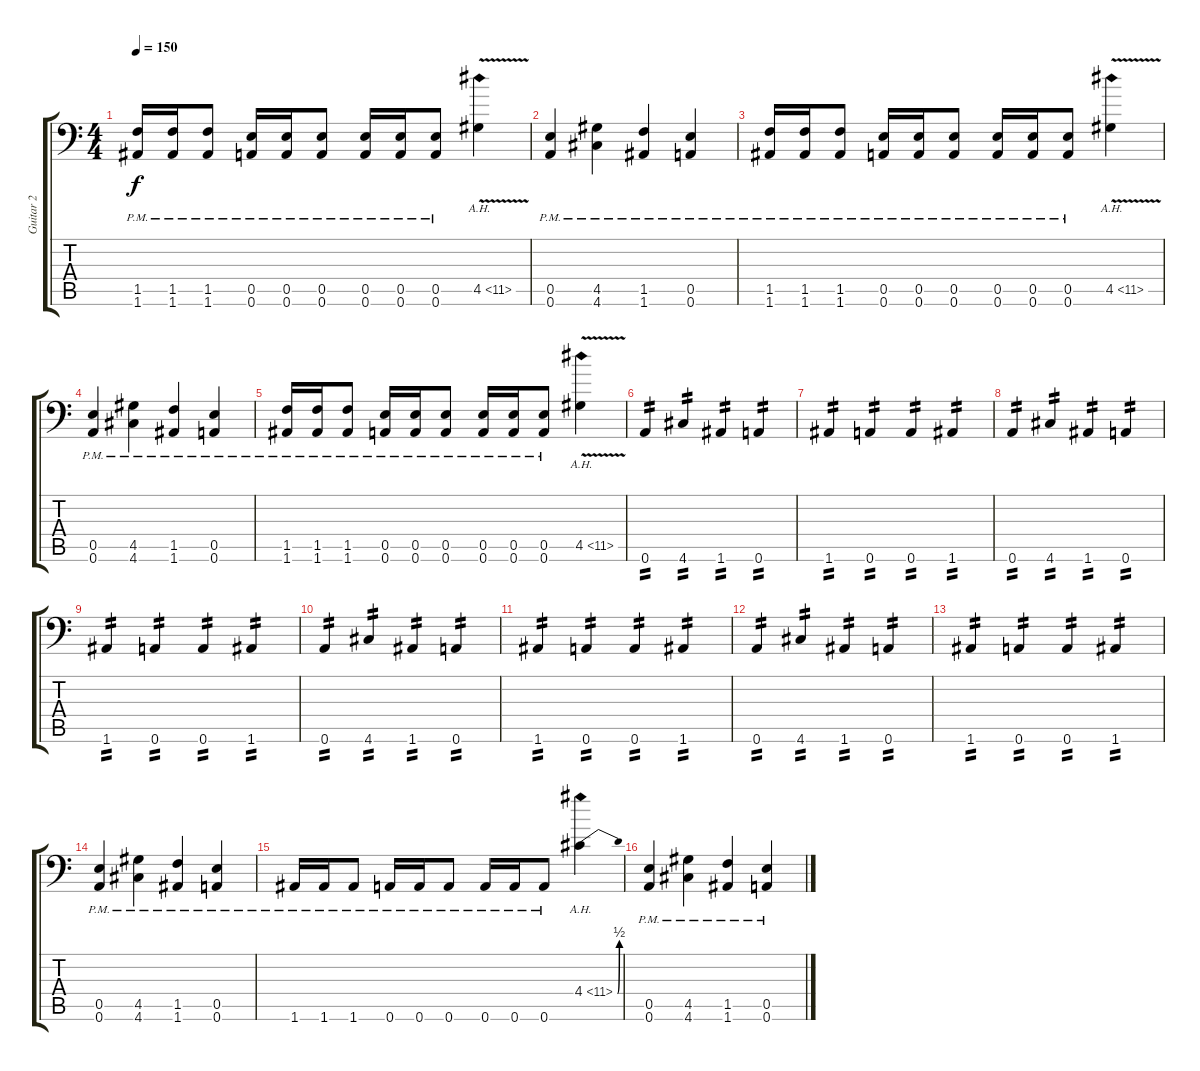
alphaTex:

\track ("Guitar 2" "Guitar 2") {instrument distortionguitar}
\staff {score tabs}
\tuning (B3 Gb3 D3 A2 E2 A1) {hide}
\ts (4 4)
\tempo 150
\clef f4
\ks c
(1.5{pm} 1.6{pm}).16{dy f} (1.5{pm} 1.6{pm}).16 (1.5{pm} 1.6{pm}).8 (0.5{pm} 0.6{pm}).16 (0.5{pm} 0.6{pm}).16 (0.5{pm} 0.6{pm}).8 (0.5{pm} 0.6{pm}).16 (0.5{pm} 0.6{pm}).16 (0.5{pm} 0.6{pm}).8 4.5{ah 7 v}.4 |
(0.5{pm} 0.6{pm}).4 (4.5{pm} 4.6{pm}).4 (1.5{pm} 1.6{pm}).4 (0.5{pm} 0.6{pm}).4 |
(1.5{pm} 1.6{pm}).16 (1.5{pm} 1.6{pm}).16 (1.5{pm} 1.6{pm}).8 (0.5{pm} 0.6{pm}).16 (0.5{pm} 0.6{pm}).16 (0.5{pm} 0.6{pm}).8 (0.5{pm} 0.6{pm}).16 (0.5{pm} 0.6{pm}).16 (0.5{pm} 0.6{pm}).8 4.5{ah 7 v}.4 |
(0.5{pm} 0.6{pm}).4 (4.5{pm} 4.6{pm}).4 (1.5{pm} 1.6{pm}).4 (0.5{pm} 0.6{pm}).4 |
(1.5{pm} 1.6{pm}).16 (1.5{pm} 1.6{pm}).16 (1.5{pm} 1.6{pm}).8 (0.5{pm} 0.6{pm}).16 (0.5{pm} 0.6{pm}).16 (0.5{pm} 0.6{pm}).8 (0.5{pm} 0.6{pm}).16 (0.5{pm} 0.6{pm}).16 (0.5{pm} 0.6{pm}).8 4.5{ah 7 v}.4 |
0.6.4{tp 2} 4.6.4{tp 2} 1.6.4{tp 2} 0.6.4{tp 2} |
1.6.4{tp 2} 0.6.4{tp 2} 0.6.4{tp 2} 1.6.4{tp 2} |
0.6.4{tp 2} 4.6.4{tp 2} 1.6.4{tp 2} 0.6.4{tp 2} |
1.6.4{tp 2} 0.6.4{tp 2} 0.6.4{tp 2} 1.6.4{tp 2} |
0.6.4{tp 2} 4.6.4{tp 2} 1.6.4{tp 2} 0.6.4{tp 2} |
1.6.4{tp 2} 0.6.4{tp 2} 0.6.4{tp 2} 1.6.4{tp 2} |
0.6.4{tp 2} 4.6.4{tp 2} 1.6.4{tp 2} 0.6.4{tp 2} |
1.6.4{tp 2} 0.6.4{tp 2} 0.6.4{tp 2} 1.6.4{tp 2} |
(0.5{pm} 0.6{pm}).4 (4.5{pm} 4.6{pm}).4 (1.5{pm} 1.6{pm}).4 (0.5{pm} 0.6{pm}).4 |
1.6{pm}.16 1.6{pm}.16 1.6{pm}.8 0.6{pm}.16 0.6{pm}.16 0.6{pm}.8 0.6{pm}.16 0.6{pm}.16 0.6{pm}.8 4.4{be (bend 0 0 60 2) ah 7}.4 |
(0.5{pm} 0.6{pm}).4 (4.5{pm} 4.6{pm}).4 (1.5{pm} 1.6{pm}).4 (0.5{pm} 0.6{pm}).4
